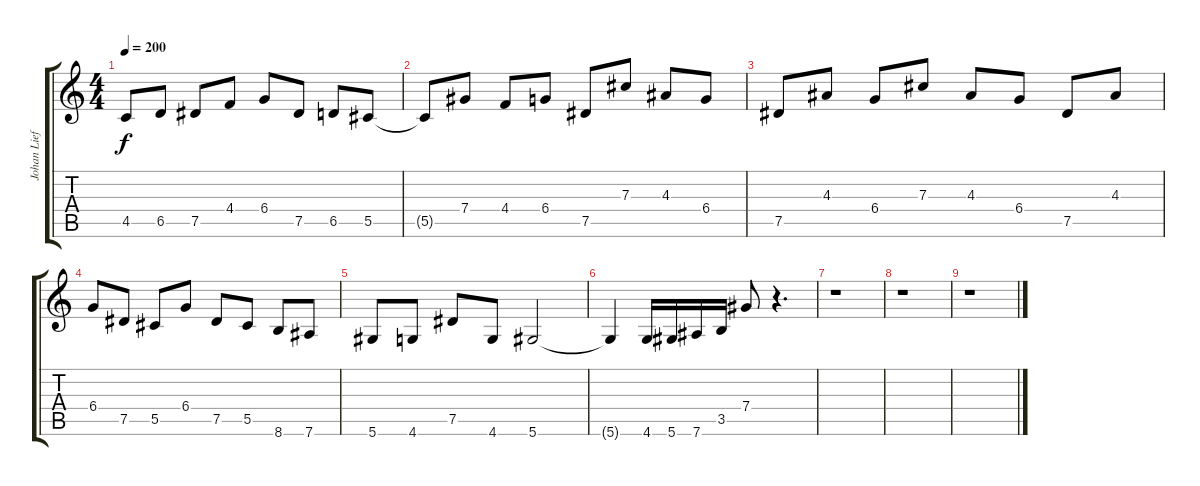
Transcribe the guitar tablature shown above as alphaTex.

\track ("Johan Liefvendahl" "Johan Lief") {instrument overdrivenguitar}
\staff {score tabs}
\tuning (Eb4 Bb3 Gb3 Db3 Ab2 Eb2) {hide}
\ts (4 4)
\tempo 200
\clef g2
\ks c
4.5{t}.8{dy f} 6.5.8 7.5.8 4.4.8 6.4.8 7.5.8 6.5.8 5.5.8 |
5.5{t}.8 7.4.8 4.4.8 6.4.8 7.5.8 7.3.8 4.3.8 6.4.8 |
7.5.8 4.3.8 6.4.8 7.3.8 4.3.8 6.4.8 7.5.8 4.3.8 |
6.4.8 7.5.8 5.5.8 6.4.8 7.5.8 5.5.8 8.6.8 7.6.8 |
5.6.8 4.6.8 7.5.8 4.6.8 5.6.2 |
5.6{t}.4 4.6.16 5.6.16 7.6.16 3.5.16 7.4.8 r.4{d} |
r.1 |
r.1 |
r.1
